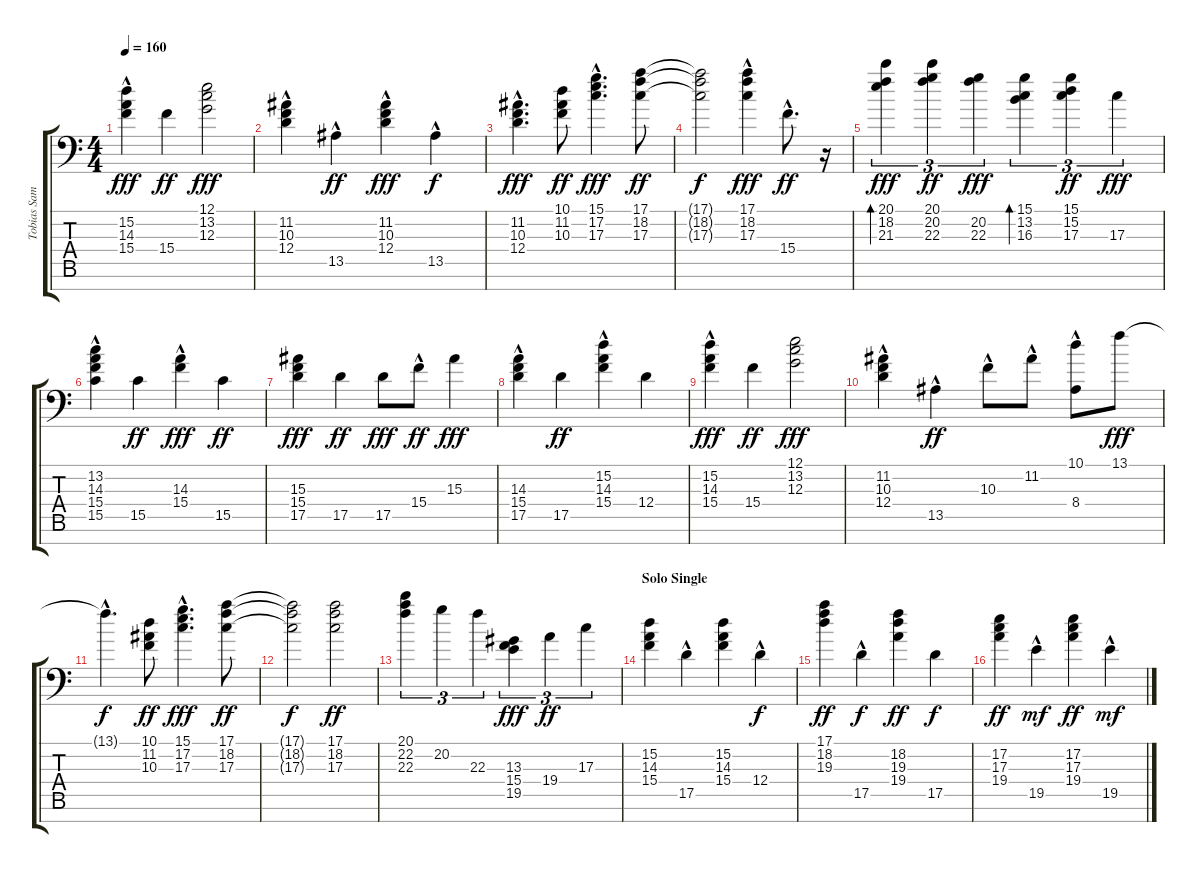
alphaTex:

\track ("Tobias Sammet - Piano" "Tobias Sam") {instrument brightacousticpiano}
\staff {score tabs}
\tuning (E4 B3 G3 D3 A2 E2 E1) {hide}
\ts (4 4)
\tempo 160
\clef f4
\ks c
(15.2{hac} 14.3{hac} 15.4).4{dy fff} 15.4.4{dy ff} (12.1 13.2 12.3).2{dy fff} |
(11.2{hac} 10.3{hac} 12.4{hac}).4 13.5{hac}.4{dy ff} (11.2{hac} 10.3{hac} 12.4{hac}).4{dy fff} 13.5{hac}.4{dy f} |
(11.2{hac} 10.3{hac} 12.4{hac}).4{d dy fff} (10.1 11.2 10.3).8{dy ff} (15.1{hac} 17.2{hac} 17.3{hac}).4{d dy fff} (17.1 18.2 17.3).8{dy ff} |
(17.1{t} 18.2{t} 17.3{t}).2{dy f} (17.1{hac} 18.2{hac} 17.3{hac}).4{dy fff} 15.4{hac}.8{d dy ff} r.16 |
(20.1 18.2 21.3).4{tu (3 2) bd 240 dy fff} (20.1 20.2 22.3).4{tu (3 2) dy ff} (20.2 22.3).4{tu (3 2) dy fff} (15.1 13.2 16.3).4{tu (3 2) bd 240} (15.1 15.2 17.3).4{tu (3 2) dy ff} 17.3.4{tu (3 2) dy fff} |
(13.2{hac} 14.3{hac} 15.4{hac} 15.5).4 15.5.4{dy ff} (14.3{hac} 15.4{hac}).4{dy fff} 15.5.4{dy ff} |
(15.3 15.4 17.5).4{dy fff} 17.5.4{dy ff} 17.5.8{dy fff} 15.4{hac}.8{dy ff} 15.3.4{dy fff} |
(14.3{hac} 15.4{hac} 17.5).4 17.5.4{dy ff} (15.2{hac} 14.3{hac} 15.4{hac}).4 12.4.4 |
(15.2{hac} 14.3{hac} 15.4).4{dy fff} 15.4.4{dy ff} (12.1 13.2 12.3).2{dy fff} |
(11.2{hac} 10.3{hac} 12.4{hac}).4 13.5{hac}.4{dy ff} 10.3{hac}.8 11.2{hac}.8 (10.1 8.4{hac}).8 13.1.8{dy fff} |
13.1{hac t}.4{d dy f} (10.1 11.2 10.3).8{dy ff} (15.1{hac} 17.2{hac} 17.3{hac}).4{d dy fff} (17.1 18.2 17.3).8{dy ff} |
(17.1{t} 18.2{t} 17.3{t}).2{dy f} (17.1 18.2 17.3).2{dy ff} |
(20.1 22.2 22.3).4{tu (3 2)} 20.2.4{tu (3 2)} 22.3.4{tu (3 2)} (13.3 15.4 19.5).4{tu (3 2) dy fff} 19.4.4{tu (3 2) dy ff} 17.3.4{tu (3 2)} |
\section ("" "Solo Single")
(15.2 14.3 15.4).4{balance 8 instrument brightacousticpiano} 17.5{hac}.4 (15.2 14.3 15.4).4 12.4{hac}.4{dy f} |
(17.1 18.2 19.3).4{dy ff} 17.5{hac}.4{dy f} (18.2 19.3 19.4).4{dy ff} 17.5.4{dy f} |
(17.2 17.3 19.4).4{dy ff} 19.5{hac}.4{dy mf} (17.2 17.3 19.4).4{dy ff} 19.5{hac}.4{dy mf}
